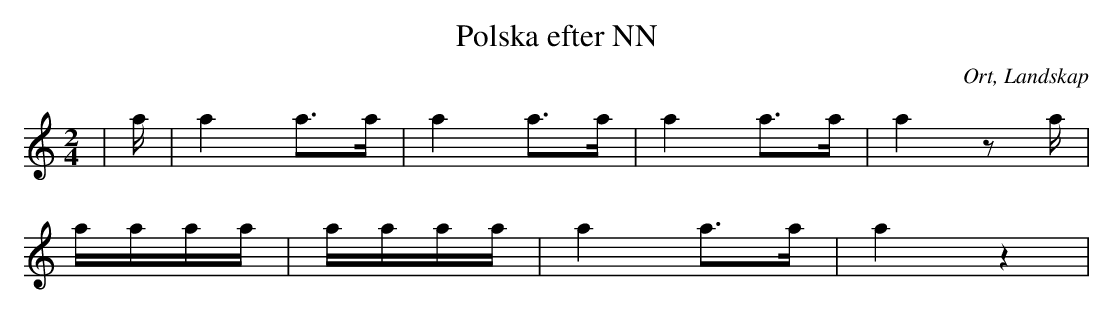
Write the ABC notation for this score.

X:1
T:Polska efter NN
O:Ort, Landskap
M:2/4
L:1/8
K:C
| a/ | a2 a>a | a2 a>a | a2 a>a | a2z a/ |
a/a/a/a/ | a/a/a/a/ | a2 a>a | a2 z2 |
